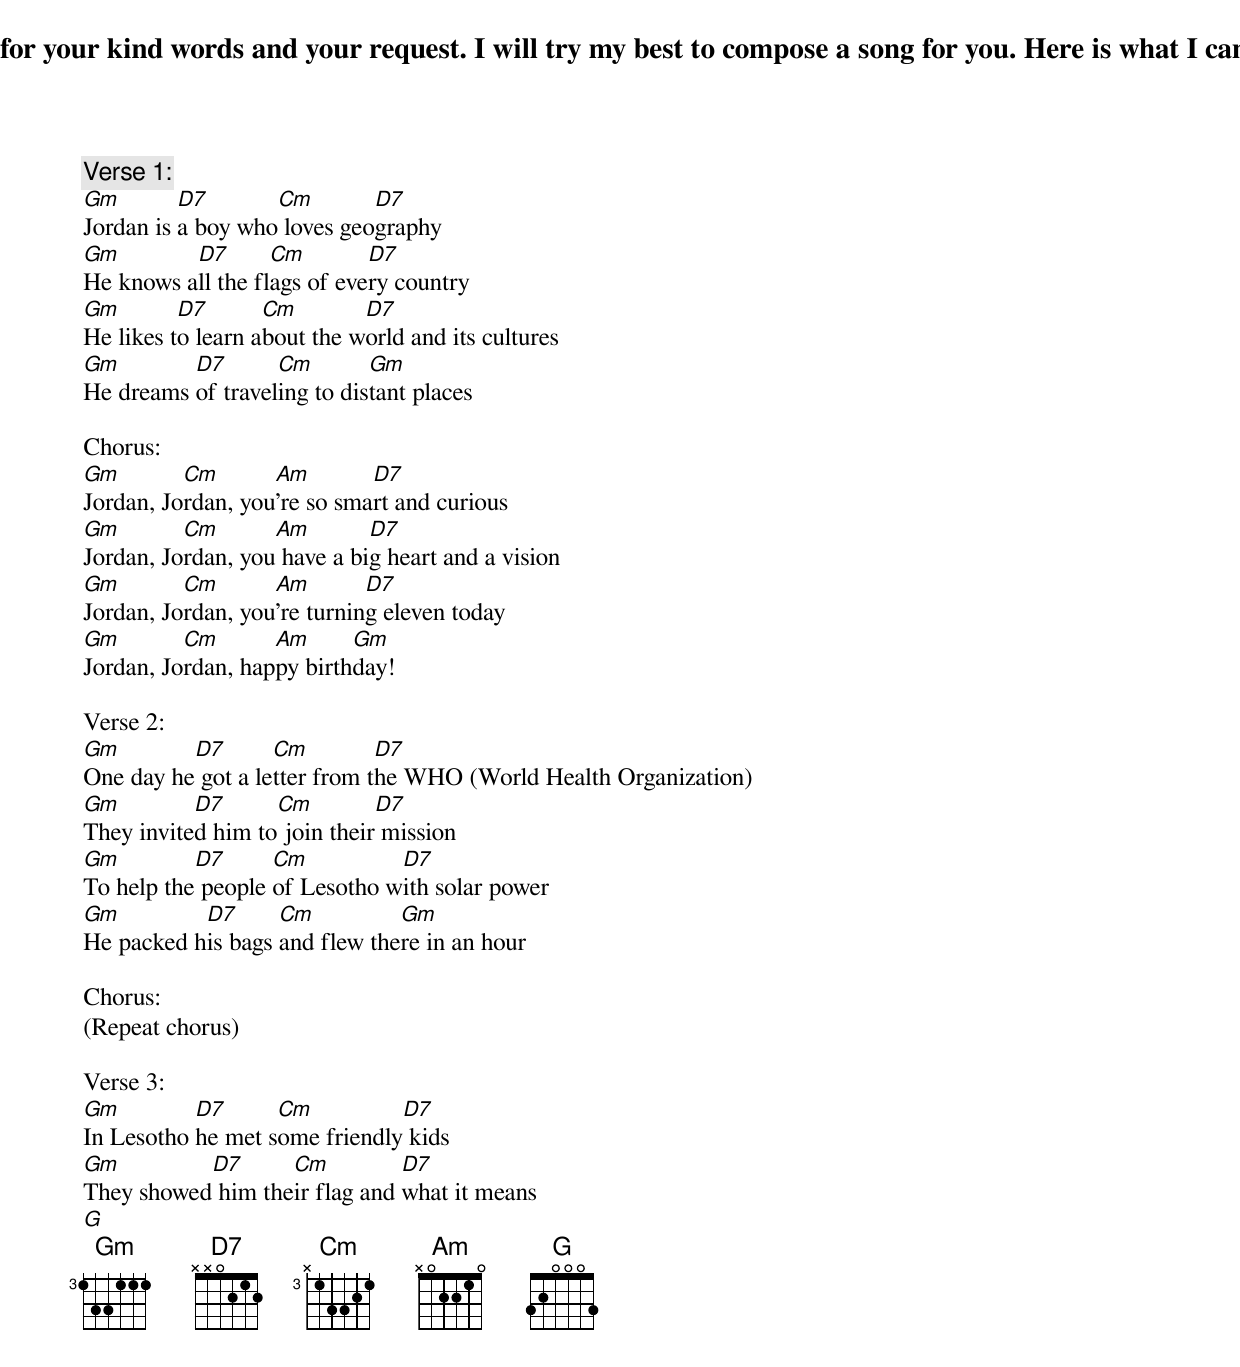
Thank you for your kind words and your request. I will try my best to compose a song for you. Here is what I came up with:

Verse 1:
Gm        D7       Cm        D7
Jordan is a boy who loves geography
Gm        D7       Cm        D7
He knows all the flags of every country
Gm        D7       Cm        D7
He likes to learn about the world and its cultures
Gm        D7       Cm        Gm
He dreams of traveling to distant places

Chorus:
Gm        Cm       Am        D7
Jordan, Jordan, you're so smart and curious
Gm        Cm       Am        D7
Jordan, Jordan, you have a big heart and a vision
Gm        Cm       Am        D7
Jordan, Jordan, you're turning eleven today
Gm        Cm       Am      Gm
Jordan, Jordan, happy birthday!

Verse 2:
Gm        D7       Cm         D7
One day he got a letter from the WHO (World Health Organization)
Gm         D7      Cm         D7
They invited him to join their mission
Gm         D7      Cm          D7
To help the people of Lesotho with solar power
Gm         D7      Cm          Gm
He packed his bags and flew there in an hour

Chorus:
(Repeat chorus)

Verse 3:
Gm         D7      Cm          D7
In Lesotho he met some friendly kids
Gm         D7      Cm          D7
They showed him their flag and what it means
G
